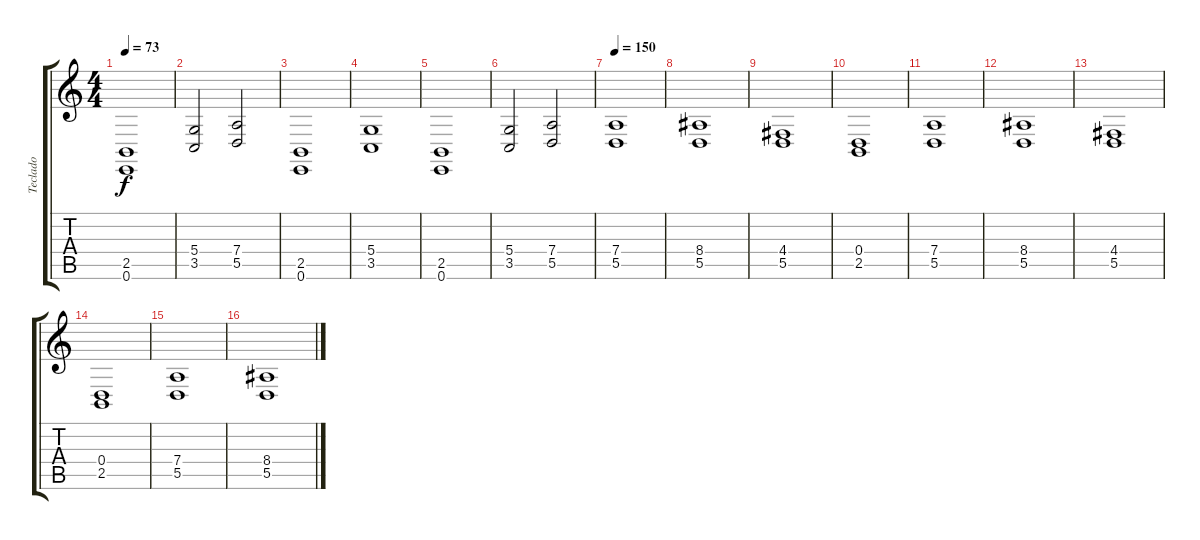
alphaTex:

\track ("Teclado" "Teclado") {instrument tremolostrings}
\staff {score tabs}
\tuning (E4 B3 G3 D3 A2 E2) {hide}
\ts (4 4)
\tempo 73
\clef g2
\ks c
(2.5 0.6).1{dy f} |
(5.4 3.5).2 (7.4 5.5).2 |
(2.5 0.6).1 |
(5.4 3.5).1 |
(2.5 0.6).1 |
(5.4 3.5).2 (7.4 5.5).2 |
\tempo 150
(7.4 5.5).1 |
(8.4 5.5).1 |
(4.4 5.5).1 |
(0.4 2.5).1 |
(7.4 5.5).1 |
(8.4 5.5).1 |
(4.4 5.5).1 |
(0.4 2.5).1 |
(7.4 5.5).1 |
(8.4 5.5).1
